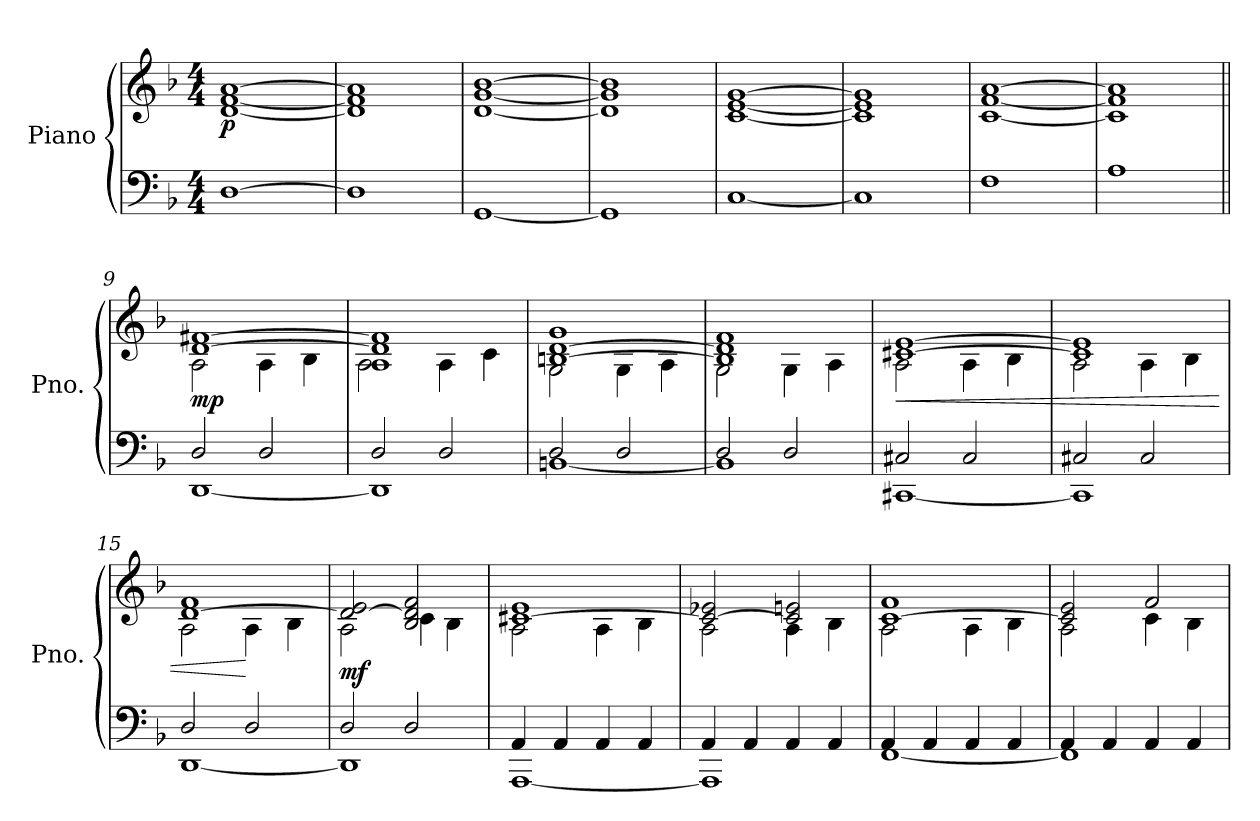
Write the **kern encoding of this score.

**kern	**kern	**dynam
*part1	*part1	*part1
*staff2	*staff1	*staff1/2
*I"Piano	*	*
*I'Pno.	*	*
*clefF4	*clefG2	*
*k[b-]	*k[b-]	*
*M4/4	*M4/4	*
*MM120	*MM120	*
=1	=1	=1
!	!	!LO:DY:b
[1D	[1d [1f [1a	p
=2	=2	=2
1D]	1d] 1f] 1a]	.
=3	=3	=3
[1GG	[1d [1g [1b-	.
=4	=4	=4
1GG]	1d] 1g] 1b-]	.
=5	=5	=5
[1C	[1c [1e [1g	.
=6	=6	=6
1C]	1c] 1e] 1g]	.
=7	=7	=7
1F	[1c [1f [1a	.
=8	=8	=8
1A	1c] 1f] 1a]	.
=9||	=9||	=9||
*^	*^	*
!	!	!	!	!LO:DY:b
2D/	[1DD	[1d [1f#X	2A\	mp
2D/	.	.	4A\	.
.	.	.	4B-\	.
=10	=10	=10	=10	=10
2D/	1DD]	1A 1d] 1f#]	2A\	.
2D/	.	.	4A\	.
.	.	.	4c\	.
=11	=11	=11	=11	=11
2D/	[1BBn	[1Bn [1d 1g	2G\	.
2D/	.	.	4G\	.
.	.	.	4A\	.
=12	=12	=12	=12	=12
2D/	1BB]	1B] 1d] 1f	2G\	.
2D/	.	.	4G\	.
.	.	.	4A\	.
!!LO:LB:g=z	!!
=13	=13	=13	=13	=13
!	!	!	!	!LO:HP:b
2C#X/	[1CC#X	[1c#X [1e	2A\	<
2C#/	.	.	4A\	.
.	.	.	4B-\	.
=14	=14	=14	=14	=14
2C#X/	1CC#]	1c#] 1e]	2A\	.
2C#/	.	.	4A\	.
.	.	.	4B-\	.
=15	=15	=15	=15	=15
2D/	[1DD	[1d 1f	2A\	.
2D/	.	.	4A\	[
.	.	.	4B-\	.
=16	=16	=16	=16	=16
!	!	!	!	!LO:DY:b
2D/	1DD]	2d/_ 2e/	2A\	mf
2D/	.	2B-/ 2d/] 2f/	4c\	.
.	.	.	4B-\	.
=17	=17	=17	=17	=17
4AA/	[1AAA	[1c#X 1e	2A\	.
4AA/	.	.	.	.
4AA/	.	.	4A\	.
4AA/	.	.	4B-\	.
=18	=18	=18	=18	=18
4AA/	1AAA]	2c#/_ 2e-X/	2A\	.
4AA/	.	.	.	.
4AA/	.	2c#/] 2en/	4A\	.
4AA/	.	.	4B-\	.
=19	=19	=19	=19	=19
4AA/	[1FF	[1c 1f	2A\	.
4AA/	.	.	.	.
4AA/	.	.	4A\	.
4AA/	.	.	4B-\	.
=20	=20	=20	=20	=20
4AA/	1FF]	2c/] 2e/	2A\	.
4AA/	.	.	.	.
4AA/	.	2f/	4c\	.
4AA/	.	.	4B-\	.
*v	*v	*	*	*
*	*v	*v	*
=	=	=
*-	*-	*-
